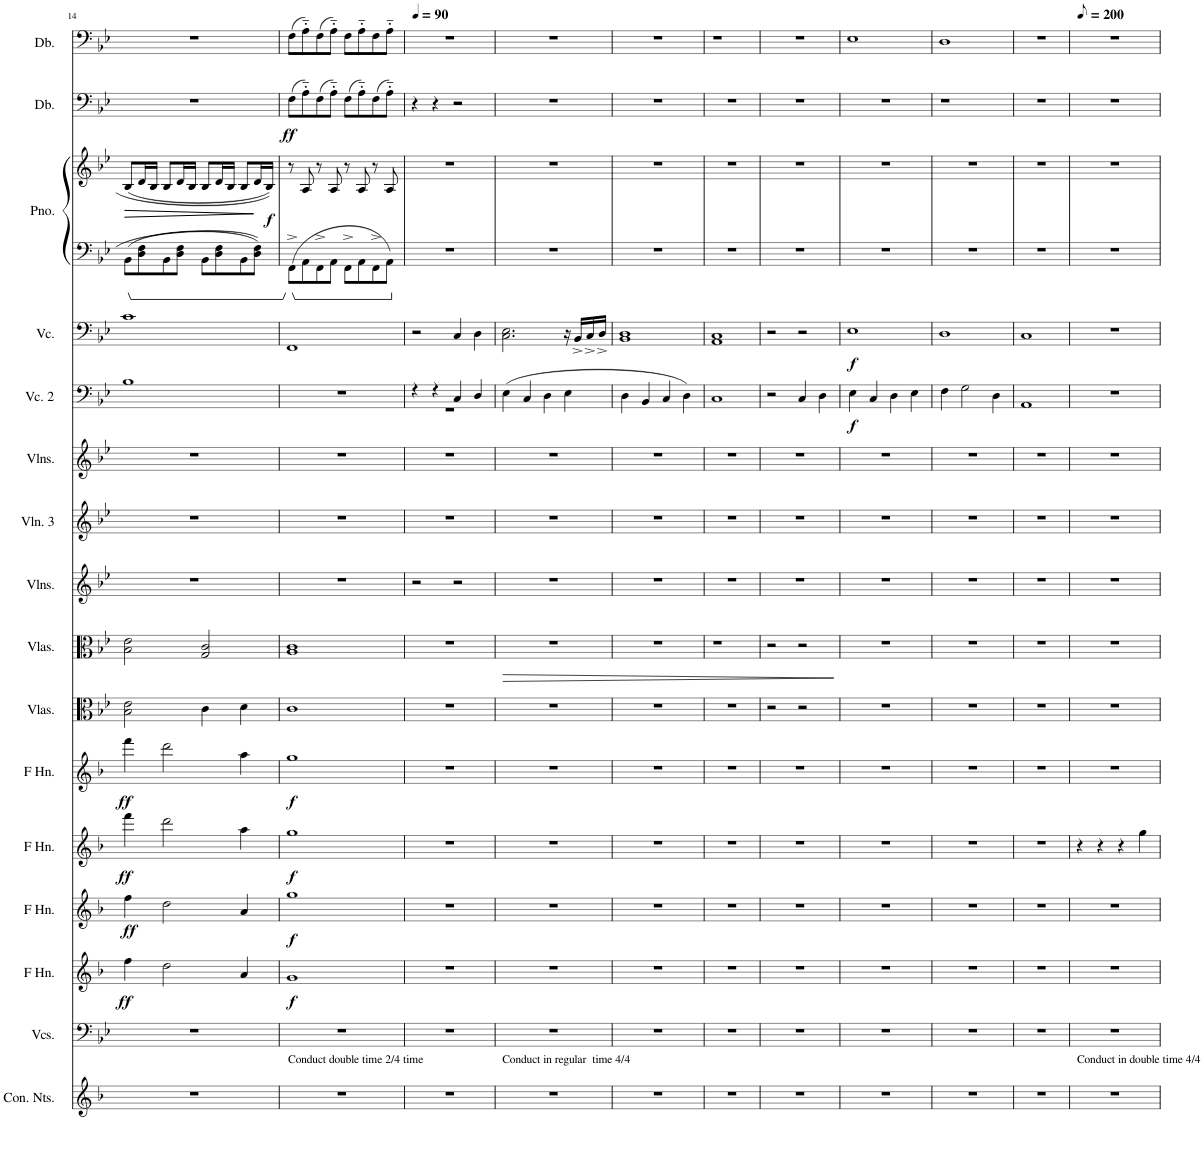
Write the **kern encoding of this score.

**kern	**kern	**kern	**dynam	**kern	**dynam	**kern	**dynam	**kern	**dynam	**kern	**kern	**dynam	**kern	**kern	**kern	**kern	**dynam	**kern	**dynam	**kern	**kern	**dynam	**kern	**dynam	**kern
*part16	*part15	*part14	*part14	*part13	*part13	*part12	*part12	*part11	*part11	*part10	*part9	*part9	*part8	*part7	*part6	*part5	*part5	*part4	*part4	*part3	*part3	*part3	*part2	*part2	*part1
*staff17	*staff16	*staff15	*staff15	*staff14	*staff14	*staff13	*staff13	*staff12	*staff12	*staff11	*staff10	*staff10	*staff9	*staff8	*staff7	*staff6	*staff6	*staff5	*staff5	*staff4	*staff3	*staff3/4	*staff2	*staff2	*staff1
*I"Conductor Notes	*I"Violoncellos	*I"Horn in F	*	*I"Horn in F	*	*I"Horn in F	*	*I"Horn in F	*	*I"Violas	*I"Violas	*	*I"Violins	*I"Violin 3	*I"Violins	*I"Violoncello 2	*	*I"Violoncello	*	*I"Piano	*	*	*I"Double Bass	*	*I"Double Bass
*I'Con. Nts.	*I'Vcs.	*	*	*	*	*	*	*	*	*I'Vlas.	*I'Vlas.	*	*I'Vlns.	*I'Vln. 3	*I'Vlns.	*I'Vc. 2	*	*I'Vc.	*	*I'Pno.	*	*	*I'Db.	*	*I'Db.
!!LO:PB:g=z
*clefG2	*clefF4	*clefG2	*	*clefG2	*	*clefG2	*	*clefG2	*	*clefC3	*clefC3	*	*clefG2	*clefG2	*clefG2	*clefF4	*	*clefF4	*	*clefF4	*clefG2	*	*clefF4	*	*clefF4
*Trd4c7	*	*Trd4c7	*	*Trd4c7	*	*Trd4c7	*	*Trd4c7	*	*	*	*	*	*	*	*	*	*	*	*	*	*	*Trd7c12	*	*Trd7c12
*k[b-]	*k[b-e-]	*k[b-]	*	*k[b-]	*	*k[b-]	*	*k[b-]	*	*k[b-e-]	*k[b-e-]	*	*k[b-e-]	*k[b-e-]	*k[b-e-]	*k[b-e-]	*	*k[b-e-]	*	*k[b-e-]	*k[b-e-]	*	*k[b-e-]	*	*k[b-e-]
*M4/4	*M4/4	*M4/4	*	*M4/4	*	*M4/4	*	*M4/4	*	*M4/4	*M4/4	*	*M4/4	*M4/4	*M4/4	*M4/4	*	*M4/4	*	*M4/4	*M4/4	*	*M4/4	*	*M4/4
=14	=14	=14	=14	=14	=14	=14	=14	=14	=14	=14	=14	=14	=14	=14	=14	=14	=14	=14	=14	=14	=14	=14	=14	=14	=14
!	!	!	!LO:DY:b	!	!LO:DY:b	!	!LO:DY:b	!	!LO:DY:b	!	!	!	!	!	!	!	!	!	!	!	!	!LO:HP:b	!	!	!
1r	1r	4ff\	ff	4ff\	ff	4fff\	ff	4fff\	ff	2B-\ 2e-\	2B-\ 2e-\	.	1r	1r	1r	1B-	.	1c	.	8BB-\L	(8B-/L	>	1r	.	1r
.	.	.	.	.	.	.	.	.	.	.	.	.	.	.	.	.	.	.	.	8D\ 8F\	16d/L	.	.	.	.
.	.	.	.	.	.	.	.	.	.	.	.	.	.	.	.	.	.	.	.	.	16B-/JJ	.	.	.	.
.	.	2dd\	.	2dd\	.	2ddd\	.	2ddd\	.	.	.	.	.	.	.	.	.	.	.	8BB-\	8B-/L	.	.	.	.
.	.	.	.	.	.	.	.	.	.	.	.	.	.	.	.	.	.	.	.	8D\ 8F\J	16d/L	.	.	.	.
.	.	.	.	.	.	.	.	.	.	.	.	.	.	.	.	.	.	.	.	.	16B-/JJ	.	.	.	.
.	.	.	.	.	.	.	.	.	.	4c\	2G/ 2c/	.	.	.	.	.	.	.	.	8BB-\L	8B-/L	.	.	.	.
.	.	.	.	.	.	.	.	.	.	.	.	.	.	.	.	.	.	.	.	8D\ 8F\	16d/L	.	.	.	.
.	.	.	.	.	.	.	.	.	.	.	.	.	.	.	.	.	.	.	.	.	16B-/JJ	.	.	.	.
.	.	4a/	.	4a/	.	4aa\	.	4aa\	.	4d\	.	.	.	.	.	.	.	.	.	8BB-\	8B-/L	.	.	.	.
.	.	.	.	.	.	.	.	.	.	.	.	.	.	.	.	.	.	.	.	8D\ 8F\J	16d/L	.	.	.	.
!	!	!	!	!	!	!	!	!	!	!	!	!	!	!	!	!	!	!	!	!	!	!LO:DY:b	!	!	!
.	.	.	.	.	.	.	.	.	.	.	.	.	.	.	.	.	.	.	.	.	16B-/JJ)	f	.	.	.
.	.	.	.	.	.	.	.	.	.	.	.	.	.	.	.	.	.	.	.	.	.	]	.	.	.
=15	=15	=15	=15	=15	=15	=15	=15	=15	=15	=15	=15	=15	=15	=15	=15	=15	=15	=15	=15	=15	=15	=15	=15	=15	=15
!LO:TX:a:t=Conduct double time 2/4 time	!	!	!	!	!	!	!	!	!	!	!	!	!	!	!	!	!	!	!	!	!	!	!	!	!
!	!	!	!LO:DY:b	!	!LO:DY:b	!	!LO:DY:b	!	!LO:DY:b	!	!	!	!	!	!	!	!	!	!	!	!	!	!	!LO:DY:b	!
1r	1r	1g	f	1gg	f	1gg	f	1gg	f	1c	1A 1c	.	1r	1r	1r	1r	.	1FF	.	8FF^\L	8r	.	(8F\L	ff	(8F\L
.	.	.	.	.	.	.	.	.	.	.	.	.	.	.	.	.	.	.	.	8AA\	8A/	.	8A'~\)	.	8A'~\)
.	.	.	.	.	.	.	.	.	.	.	.	.	.	.	.	.	.	.	.	8FF^\	8r	.	(8F\	.	(8F\
.	.	.	.	.	.	.	.	.	.	.	.	.	.	.	.	.	.	.	.	8AA\J	8A/	.	8A'~\J)	.	8A'~\J)
.	.	.	.	.	.	.	.	.	.	.	.	.	.	.	.	.	.	.	.	8FF^\L	8r	.	(8F\L	.	8F\L
.	.	.	.	.	.	.	.	.	.	.	.	.	.	.	.	.	.	.	.	8AA\	8A/	.	8A'~\)	.	8A'~\
.	.	.	.	.	.	.	.	.	.	.	.	.	.	.	.	.	.	.	.	8FF^\	8r	.	(8F\	.	8F\
.	.	.	.	.	.	.	.	.	.	.	.	.	.	.	.	.	.	.	.	8AA\J	8A/	.	8A'~\J)	.	8A'~\J
=16	=16	=16	=16	=16	=16	=16	=16	=16	=16	=16	=16	=16	=16	=16	=16	=16	=16	=16	=16	=16	=16	=16	=16	=16	=16
*	*	*	*	*	*	*	*	*	*	*	*	*	*	*	*	*	*	*	*	*	*	*	*	*	*MM90
*	*	*	*	*	*	*	*	*	*	*	*	*	*	*	*	*^	*	*	*	*	*	*	*	*	*
1r	1r	1r	.	1r	.	1r	.	1r	.	1r	1r	.	2r	1r	1r	4r	1r	.	2r	.	1r	1r	.	4r	.	1r
.	.	.	.	.	.	.	.	.	.	.	.	.	.	.	.	4r	.	.	.	.	.	.	.	4r	.	.
.	.	.	.	.	.	.	.	.	.	.	.	.	2r	.	.	4C/	.	.	4C/	.	.	.	.	2r	.	.
.	.	.	.	.	.	.	.	.	.	.	.	.	.	.	.	4D/	.	.	4D\	.	.	.	.	.	.	.
*	*	*	*	*	*	*	*	*	*	*	*	*	*	*	*	*v	*v	*	*	*	*	*	*	*	*	*
=17	=17	=17	=17	=17	=17	=17	=17	=17	=17	=17	=17	=17	=17	=17	=17	=17	=17	=17	=17	=17	=17	=17	=17	=17	=17
!LO:TX:a:t=Conduct in regular  time 4/4	!	!	!	!	!	!	!	!	!	!	!	!	!	!	!	!	!	!	!	!	!	!	!	!	!
!	!	!	!	!	!	!	!	!	!	!	!	!LO:HP:b	!	!	!	!	!	!	!	!	!	!	!	!	!
1r	1r	1r	.	1r	.	1r	.	1r	.	1r	1r	>	1r	1r	1r	(4E-\	.	2.C\ 2.E-\	.	1r	1r	.	1r	.	1r
.	.	.	.	.	.	.	.	.	.	.	.	.	.	.	.	4C/	.	.	.	.	.	.	.	.	.
.	.	.	.	.	.	.	.	.	.	.	.	.	.	.	.	4D\	.	.	.	.	.	.	.	.	.
.	.	.	.	.	.	.	.	.	.	.	.	.	.	.	.	4E-\	.	16r	.	.	.	.	.	.	.
.	.	.	.	.	.	.	.	.	.	.	.	.	.	.	.	.	.	16BB-^/LL	.	.	.	.	.	.	.
.	.	.	.	.	.	.	.	.	.	.	.	.	.	.	.	.	.	16C^/	.	.	.	.	.	.	.
.	.	.	.	.	.	.	.	.	.	.	.	.	.	.	.	.	.	16D^/JJ	.	.	.	.	.	.	.
=18	=18	=18	=18	=18	=18	=18	=18	=18	=18	=18	=18	=18	=18	=18	=18	=18	=18	=18	=18	=18	=18	=18	=18	=18	=18
1r	1r	1r	.	1r	.	1r	.	1r	.	1r	1r	.	1r	1r	1r	4D\	.	1BB- 1D	.	1r	1r	.	1r	.	1r
.	.	.	.	.	.	.	.	.	.	.	.	.	.	.	.	4BB-/	.	.	.	.	.	.	.	.	.
.	.	.	.	.	.	.	.	.	.	.	.	.	.	.	.	4C/	.	.	.	.	.	.	.	.	.
.	.	.	.	.	.	.	.	.	.	.	.	.	.	.	.	4D\)	.	.	.	.	.	.	.	.	.
=19	=19	=19	=19	=19	=19	=19	=19	=19	=19	=19	=19	=19	=19	=19	=19	=19	=19	=19	=19	=19	=19	=19	=19	=19	=19
1r	1r	1r	.	1r	.	1r	.	1r	.	1r	1r	.	1r	1r	1r	1C	.	1AA 1C	.	1r	1r	.	1r	.	1r
=20	=20	=20	=20	=20	=20	=20	=20	=20	=20	=20	=20	=20	=20	=20	=20	=20	=20	=20	=20	=20	=20	=20	=20	=20	=20
1r	1r	1r	.	1r	.	1r	.	1r	.	2r	2r	.	1r	1r	1r	2r	.	2r	.	1r	1r	.	1r	.	1r
.	.	.	.	.	.	.	.	.	.	2r	2r	.	.	.	.	4C/	.	2r	.	.	.	.	.	.	.
.	.	.	.	.	.	.	.	.	.	.	.	.	.	.	.	4D\	.	.	.	.	.	.	.	.	.
.	.	.	.	.	.	.	.	.	.	.	.	]	.	.	.	.	.	.	.	.	.	.	.	.	.
=21	=21	=21	=21	=21	=21	=21	=21	=21	=21	=21	=21	=21	=21	=21	=21	=21	=21	=21	=21	=21	=21	=21	=21	=21	=21
!	!	!	!	!	!	!	!	!	!	!	!	!	!	!	!	!	!LO:DY:b	!	!LO:DY:b	!	!	!	!	!	!
1r	1r	1r	.	1r	.	1r	.	1r	.	1r	1r	.	1r	1r	1r	4E-\	f	1E-	f	1r	1r	.	1r	.	1E-
.	.	.	.	.	.	.	.	.	.	.	.	.	.	.	.	4C/	.	.	.	.	.	.	.	.	.
.	.	.	.	.	.	.	.	.	.	.	.	.	.	.	.	4D\	.	.	.	.	.	.	.	.	.
.	.	.	.	.	.	.	.	.	.	.	.	.	.	.	.	4E-\	.	.	.	.	.	.	.	.	.
=22	=22	=22	=22	=22	=22	=22	=22	=22	=22	=22	=22	=22	=22	=22	=22	=22	=22	=22	=22	=22	=22	=22	=22	=22	=22
1r	1r	1r	.	1r	.	1r	.	1r	.	1r	1r	.	1r	1r	1r	4F\	.	1D	.	1r	1r	.	1r	.	1D
.	.	.	.	.	.	.	.	.	.	.	.	.	.	.	.	2G\	.	.	.	.	.	.	.	.	.
.	.	.	.	.	.	.	.	.	.	.	.	.	.	.	.	4D\	.	.	.	.	.	.	.	.	.
=23	=23	=23	=23	=23	=23	=23	=23	=23	=23	=23	=23	=23	=23	=23	=23	=23	=23	=23	=23	=23	=23	=23	=23	=23	=23
1r	1r	1r	.	1r	.	1r	.	1r	.	1r	1r	.	1r	1r	1r	1AA	.	1C	.	1r	1r	.	1r	.	1r
=24	=24	=24	=24	=24	=24	=24	=24	=24	=24	=24	=24	=24	=24	=24	=24	=24	=24	=24	=24	=24	=24	=24	=24	=24	=24
*	*	*	*	*	*	*	*	*	*	*	*	*	*	*	*	*	*	*	*	*	*	*	*	*	*MM100
!LO:TX:a:t=Conduct in double time 4/4	!	!	!	!	!	!	!	!	!	!	!	!	!	!	!	!	!	!	!	!	!	!	!	!	!
1r	1r	1r	.	1r	.	4r	.	1r	.	1r	1r	.	1r	1r	1r	1r	.	1r	.	1r	1r	.	1r	.	1r
.	.	.	.	.	.	4r	.	.	.	.	.	.	.	.	.	.	.	.	.	.	.	.	.	.	.
.	.	.	.	.	.	4r	.	.	.	.	.	.	.	.	.	.	.	.	.	.	.	.	.	.	.
.	.	.	.	.	.	4gg\	.	.	.	.	.	.	.	.	.	.	.	.	.	.	.	.	.	.	.
=	=	=	=	=	=	=	=	=	=	=	=	=	=	=	=	=	=	=	=	=	=	=	=	=	=
*-	*-	*-	*-	*-	*-	*-	*-	*-	*-	*-	*-	*-	*-	*-	*-	*-	*-	*-	*-	*-	*-	*-	*-	*-	*-
